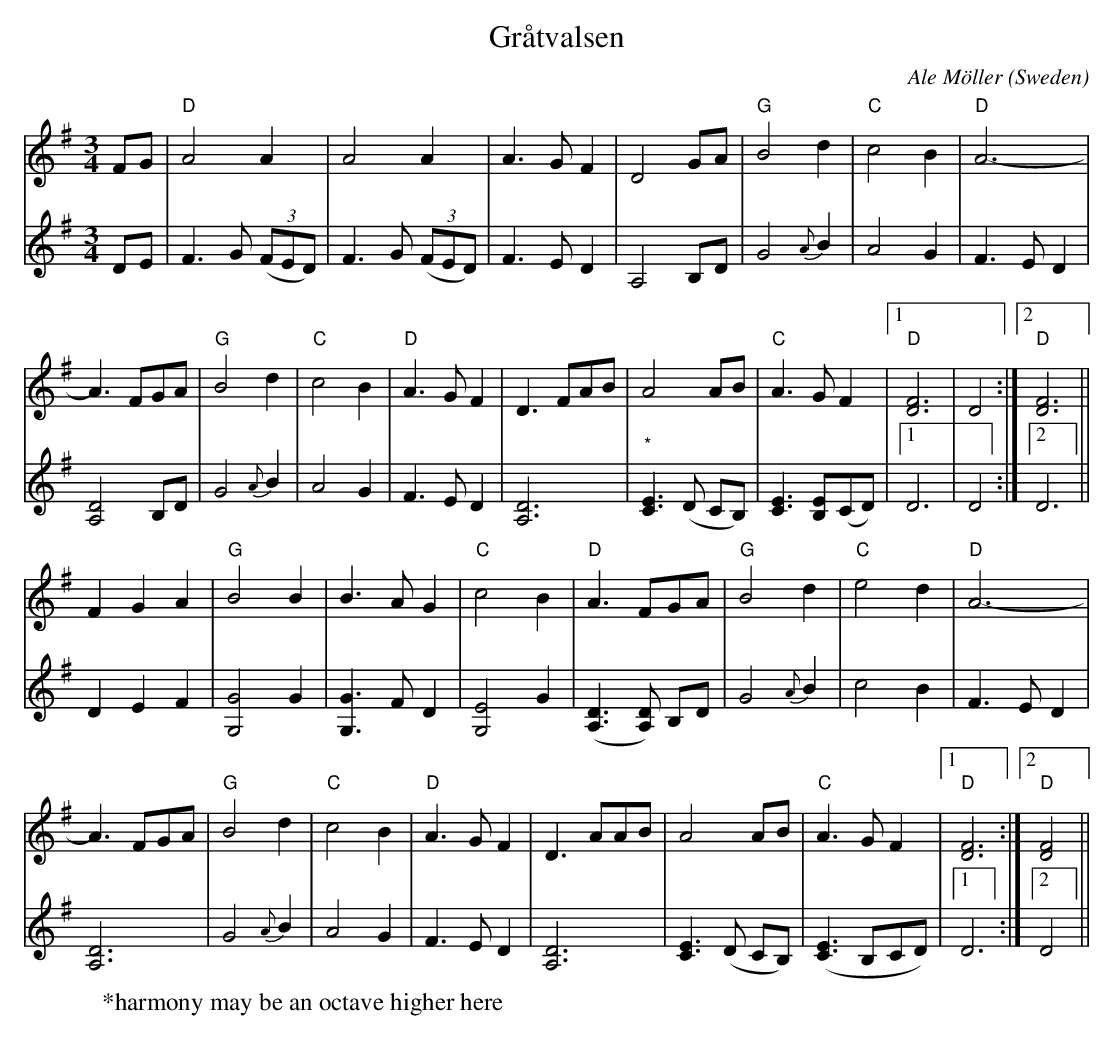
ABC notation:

X:1
T:Gr\aatvalsen
C:Ale M\"oller
O:Sweden
M:3/4
L:1/8
K:G
V:1
FG|"D"A4A2|A4A2|A3GF2|D4GA|"G"B4d2|"C"c4B2|"D"A6-|
V:2
DE|F3G ((3FED)|F3G ((3FED)|F3ED2|A,4B,D|G4{A}B2|A4G2|F3ED2|
V:1
A3FGA|"G"B4d2|"C"c4B2|"D"A3GF2|D3FAB|A4AB|"C"A3GF2|[1"D"[D6F6]|D4:|[2"D"[D6F6]||
V:2
[A,4D4]B,D|G4{A}B2|A4G2|F3ED2|[A,6D6]|"*"[C3E3](D CB,)|[C3E3][B,E](CD)|[1D6|D4:|[2D6||
V:1
F2G2A2|"G"B4B2|B3AG2|"C"c4B2|"D"A3FGA|"G"B4d2|"C"e4d2|"D"A6-|
V:2
D2E2F2|[G4G,4]G2|[G3G,3]FD2|[E4G,4]G2|([A,3D3][A,D]) B,D|G4{A}B2|c4B2|F3ED2|
V:1
A3FGA|"G"B4d2|"C"c4B2|"D"A3GF2|D3AAB|A4AB|"C"A3GF2|[1"D"[D6F6]:|[2"D"[D4F4]||
V:2
[A,6D6]|G4{A}B2|A4G2|F3ED2|[A,6D6]|[C3E3](D CB,)|([C3E3]B,CD)|[1D6:|[2D4||
W:*harmony may be an octave higher here
